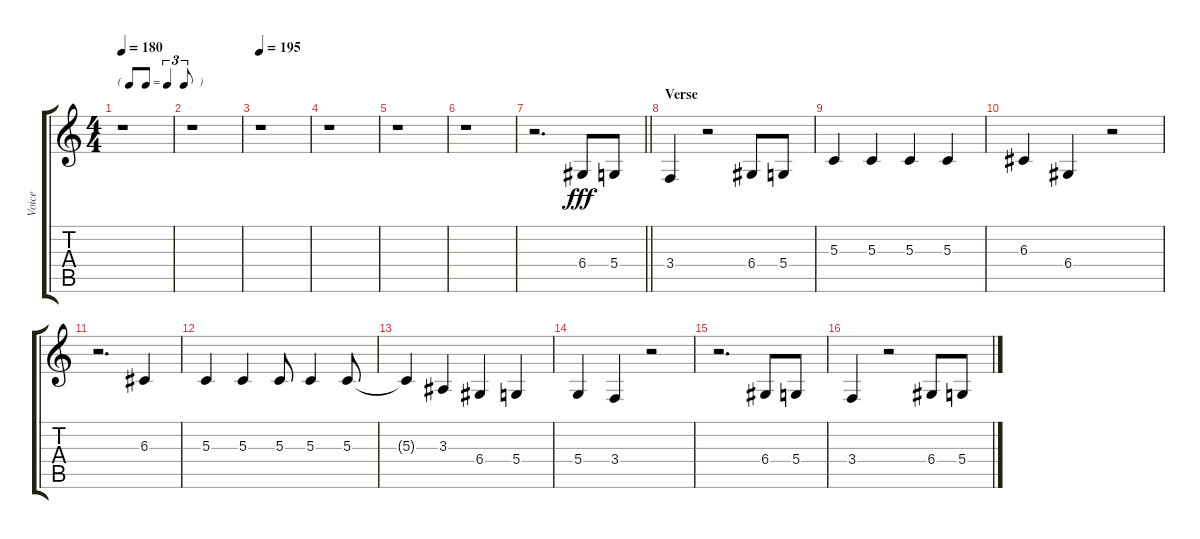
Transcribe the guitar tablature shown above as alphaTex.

\track ("Voice" "Voice") {instrument lead6voice}
\staff {score tabs}
\tuning (E4 B3 G3 D3 A2 E2) {hide}
\ts (4 4)
\tf triplet8th
\tempo 180
\clef g2
\ks c
r.1{dy fff} |
r.1 |
\tempo 195
r.1 |
r.1 |
r.1 |
r.1 |
\barLineRight lightlight
r.2{d} 6.4.8 5.4.8 |
\section ("" "Verse")
3.4.4 r.2 6.4.8 5.4.8 |
5.3.4 5.3.4 5.3.4 5.3.4 |
6.3.4 6.4.4 r.2 |
r.2{d} 6.3.4 |
5.3.4 5.3.4 5.3.8 5.3.4 5.3.8 |
5.3{t}.4 3.3.4 6.4.4 5.4.4 |
5.4.4 3.4.4 r.2 |
r.2{d} 6.4.8 5.4.8 |
3.4.4 r.2 6.4.8 5.4.8
